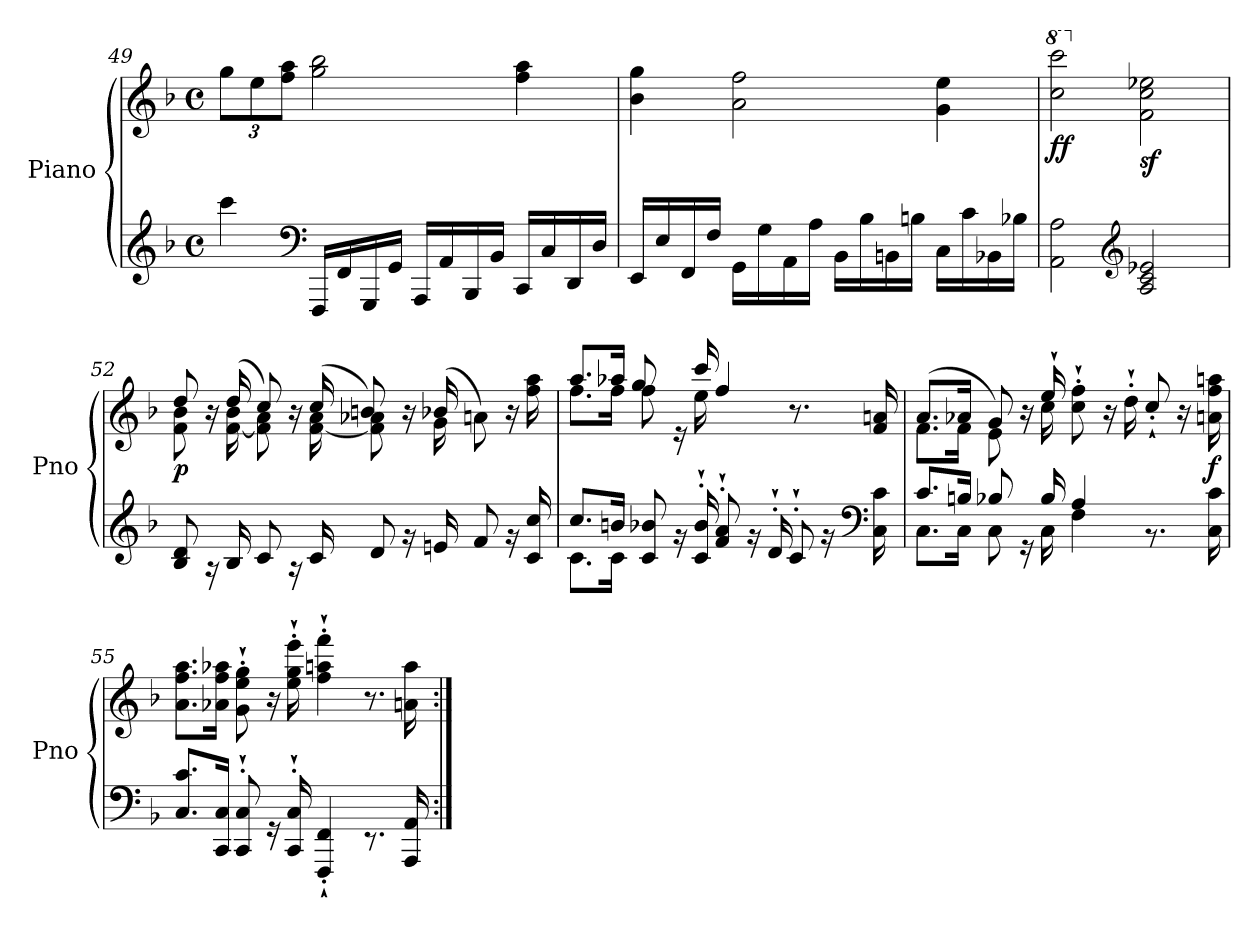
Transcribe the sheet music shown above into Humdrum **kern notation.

**kern	**kern	**dynam
*part1	*part1	*part1
*staff2	*staff1	*staff1/2
*I"Piano	*	*
*I'Pno	*	*
!!LO:LB:g=z
*clefG2	*clefG2	*
*k[b-]	*k[b-]	*
*M4/4	*M4/4	*
*met(c)	*met(c)	*
=49	=49	=49
*^	*	*
*	*	*Xbrackettup	*
1ryy	4ccc\	12gg\L	.
.	.	12ee\	.
.	.	12ff\ 12aa\J	.
*clefF4	*	*	*
!	!	!	!LO:DY:b
.	16FFF/LL	2gg\ 2bb-\	other-dynamics
.	16FF/	.	.
.	16GGG/	.	.
.	16GG/JJ	.	.
.	16AAA/LL	.	.
.	16AA/	.	.
.	16BBB-/	.	.
.	16BB-/JJ	.	.
.	16CC/LL	4ff\ 4aa\	.
.	16C/	.	.
.	16DD/	.	.
.	16D/JJ	.	.
!!LO:PB:g=z
=50	=50	=50	=50
1ryy	16EE/LL	4b-\ 4gg\	.
.	16E/	.	.
.	16FF/	.	.
.	16F/JJ	.	.
.	16GG\LL	2a\ 2ff\	.
.	16G\	.	.
.	16AA\	.	.
.	16A\JJ	.	.
.	16BB-\LL	.	.
.	16B-\	.	.
.	16BBn\	.	.
.	16Bn\JJ	.	.
.	16C\LL	4g\ 4ee\	.
.	16c\	.	.
.	16BB-X\	.	.
.	16B-X\JJ	.	.
=51	=51	=51	=51
*	*	*8va	*
!	!	!	!LO:DY:b
1ryy	2AA\ 2A\	2ccc\ 2cccc\	ff
*clefG2	*	*	*
*	*	*X8va	*
!	!	!	!LO:DY:a=2
.	2A/ 2c/ 2e-X/	2f\ 2cc\ 2ee-X\	sf
=52	=52	=52	=52
*	*^	*^	*
*	*	*	*	*^	*
!	!	!	!	!	!	!LO:DY:b
1ryy	8ryy	8B-/ 8d/	8ryy	8f\ 8b-\	8dd/	p
.	16rA	16ryy	16r	16ryy	16ryy	.
.	16ryy	16B-/	16ryy	[16f\ 16b-\	(>16dd/	.
.	8ryy	8c/	8ryy	8f\] 8a\	8cc/)	.
.	16rA	16ryy	16r	16ryy	16ryy	.
.	16ryy	16c/	16ryy	[16f\ 16a\	(>16cc/	.
.	8ryy	8d/	8ryy	8f\] 8a-X\	8bn/)	.
.	16r	16ryy	16r	16ryy	16ryy	.
.	16ryy	16en/	16ryy	16g\	(>16b-X/	.
.	8ryy	8f/	8ryy	4ryy	8an\)	.
.	16r	16ryy	16r	.	16ryy	.
.	16ryy	16c/ 16cc/	16ryy	.	16ff\ 16aa\	.
!!LO:PB:g=z	!!	!!
=53	=53	=53	=53	=53	=53	=53
1ryy	8.c\L	8.cc/L	4ryy	8.ff\L	8.aa/L	.
.	16c\Jk	16bn/Jk	.	16ff\Jk	16aa-X/Jk	.
.	8ryy	8c/ 8b-X/	8ryy	8ff\	8gg/	.
.	16r	16ryy	16re	16ryy	16ryy	.
.	16ryy	16c/'` 16b-/'`	16ryy	16ee\	16ccc/	.
.	8ryy	8f/'` 8a/'`	4ff/	2ryy	2ryy	.
.	16r	16ryy	.	.	.	.
.	16ryy	16d'`/	.	.	.	.
.	8ryy	8c'`/	8.r	.	.	.
.	16r	8ryy	.	.	.	.
*clefF4	*	*	*	*	*	*
.	16C\ 16c\	.	16f/ 16an/	.	.	.
!!LO:LB:g=z	!!	!!
=54	=54	=54	=54	=54	=54	=54
*	*	*^	*	*	*	*
1ryy	4.ryy	8.C\L	8.c/L	4.ryy	8.f\L	(>8.a/L	.
.	.	16C\Jk	16Bn/Jk	.	16f\Jk	16a-X/Jk	.
.	.	8C\	8B-X/	.	8e\	8g/)	.
.	16rGG	16ryy	16ryy	16r	16ryy	16ryy	.
.	16ryy	16C\	16B-/	16ryy	16cc\	16ee`/	.
.	4A/	4F\	2ryy	8ryy	2ryy	8cc\'` 8ff\'`	.
.	.	.	.	16r	.	16ryy	.
.	.	.	.	16ryy	.	16dd'`\	.
.	8.r	4ryy	.	8ryy	.	8cc'`/	.
.	.	.	.	16r	.	8ryy	.
!	!	!	!	!	!	!	!LO:DY:b
.	16C\ 16c\	.	.	16an\ 16ff\ 16aan\	.	.	f
*	*	*v	*v	*	*	*	*
*	*	*	*	*v	*v	*
=55	=55	=55	=55	=55	=55
1ryy	8.C/ 8.c/L	4ryy	4.ryy	8.a\ 8.ff\ 8.aa\L	.
.	16CC/ 16C/Jk	.	.	16a-X\ 16ff\ 16aa-X\Jk	.
.	8ryy	8CC/'` 8C/'`	.	8g\'` 8ee\'` 8gg\'`	.
.	16r	16ryy	16r	16ryy	.
.	16ryy	16CC/'` 16C/'`	16ryy	16ee\'` 16gg\'` 16eee\'`	.
.	4FFF/'` 4FF/'`	2ryy	4ff\'` 4aan\'` 4fff\'`	2ryy	.
.	8.r	.	8.r	.	.
.	16AAA/ 16AA/	.	16an\ 16aa\	.	.
*v	*v	*v	*	*	*
*	*v	*v	*
=:|!	=:|!	=:|!
*-	*-	*-
